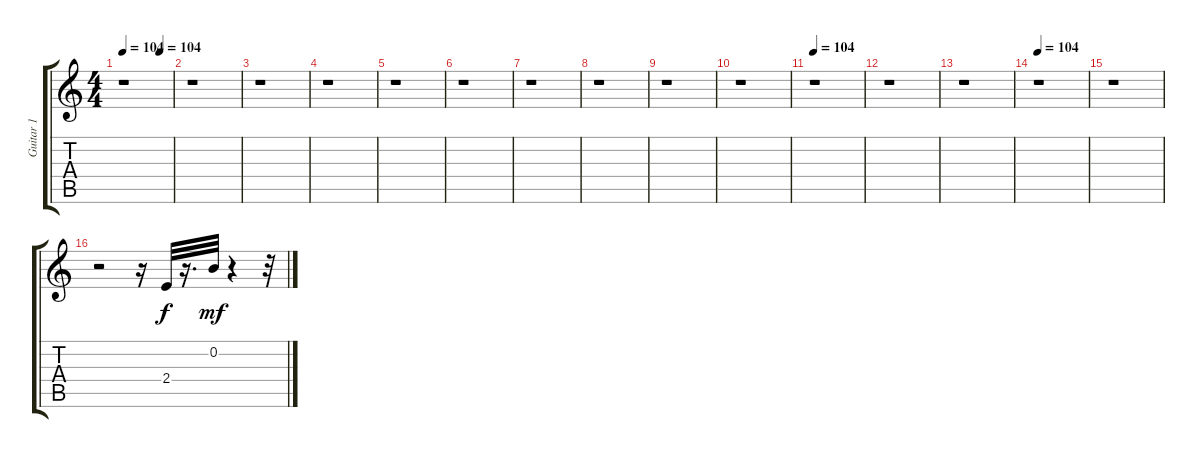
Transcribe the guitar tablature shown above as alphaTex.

\track ("Guitar 1" "Guitar 1") {instrument distortionguitar}
\staff {score tabs}
\tuning (E4 B3 G3 D3 A2 E2) {hide}
\ts (4 4)
\tempo 104
\tempo (104 0.75)
\clef g2
\ks c
r.1{dy f} |
r.1 |
r.1 |
r.1 |
r.1 |
r.1 |
r.1 |
r.1 |
r.1 |
r.1 |
\tempo 104
r.1 |
r.1 |
r.1 |
\tempo 104
r.1 |
r.1 |
r.2 r.16 2.4.32{instrument guitarfretnoise} r.16{d} 0.2.32{dy mf} r.4 r.32
